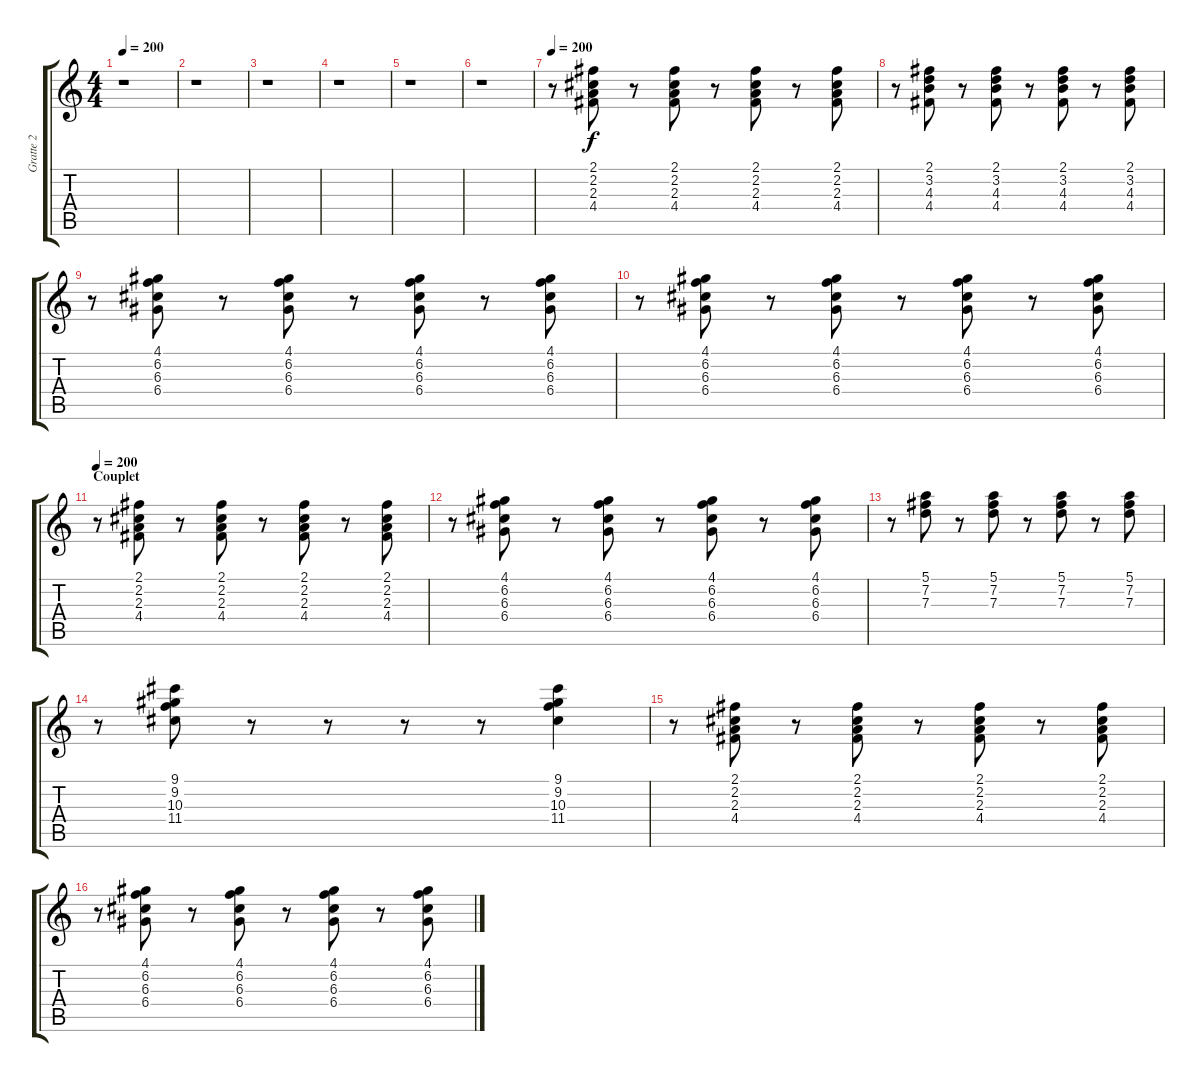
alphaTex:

\track ("Gratte 2" "Gratte 2") {instrument distortionguitar}
\staff {score tabs}
\tuning (E4 B3 G3 D3 A2 E2) {hide}
\ts (4 4)
\tempo 200
\clef g2
\ks c
r.1{dy f} |
r.1 |
r.1 |
r.1 |
r.1 |
r.1 |
\tempo 200
r.8 (2.1 2.2 2.3 4.4).8 r.8 (2.1 2.2 2.3 4.4).8 r.8 (2.1 2.2 2.3 4.4).8 r.8 (2.1 2.2 2.3 4.4).8 |
r.8 (2.1 3.2 4.3 4.4).8 r.8 (2.1 3.2 4.3 4.4).8 r.8 (2.1 3.2 4.3 4.4).8 r.8 (2.1 3.2 4.3 4.4).8 |
r.8 (4.1 6.2 6.3 6.4).8 r.8 (4.1 6.2 6.3 6.4).8 r.8 (4.1 6.2 6.3 6.4).8 r.8 (4.1 6.2 6.3 6.4).8 |
r.8 (4.1 6.2 6.3 6.4).8 r.8 (4.1 6.2 6.3 6.4).8 r.8 (4.1 6.2 6.3 6.4).8 r.8 (4.1 6.2 6.3 6.4).8 |
\section ("" "Couplet")
\tempo 200
r.8{volume 10 instrument distortionguitar} (2.1 2.2 2.3 4.4).8 r.8 (2.1 2.2 2.3 4.4).8 r.8 (2.1 2.2 2.3 4.4).8 r.8 (2.1 2.2 2.3 4.4).8 |
r.8 (4.1 6.2 6.3 6.4).8 r.8 (4.1 6.2 6.3 6.4).8 r.8 (4.1 6.2 6.3 6.4).8 r.8 (4.1 6.2 6.3 6.4).8 |
r.8 (5.1 7.2 7.3).8 r.8 (5.1 7.2 7.3).8 r.8 (5.1 7.2 7.3).8 r.8 (5.1 7.2 7.3).8 |
r.8 (9.1 9.2 10.3 11.4).8 r.8 r.8 r.8 r.8 (9.1 9.2 10.3 11.4).4 |
r.8 (2.1 2.2 2.3 4.4).8 r.8 (2.1 2.2 2.3 4.4).8 r.8 (2.1 2.2 2.3 4.4).8 r.8 (2.1 2.2 2.3 4.4).8 |
r.8 (4.1 6.2 6.3 6.4).8 r.8 (4.1 6.2 6.3 6.4).8 r.8 (4.1 6.2 6.3 6.4).8 r.8 (4.1 6.2 6.3 6.4).8
